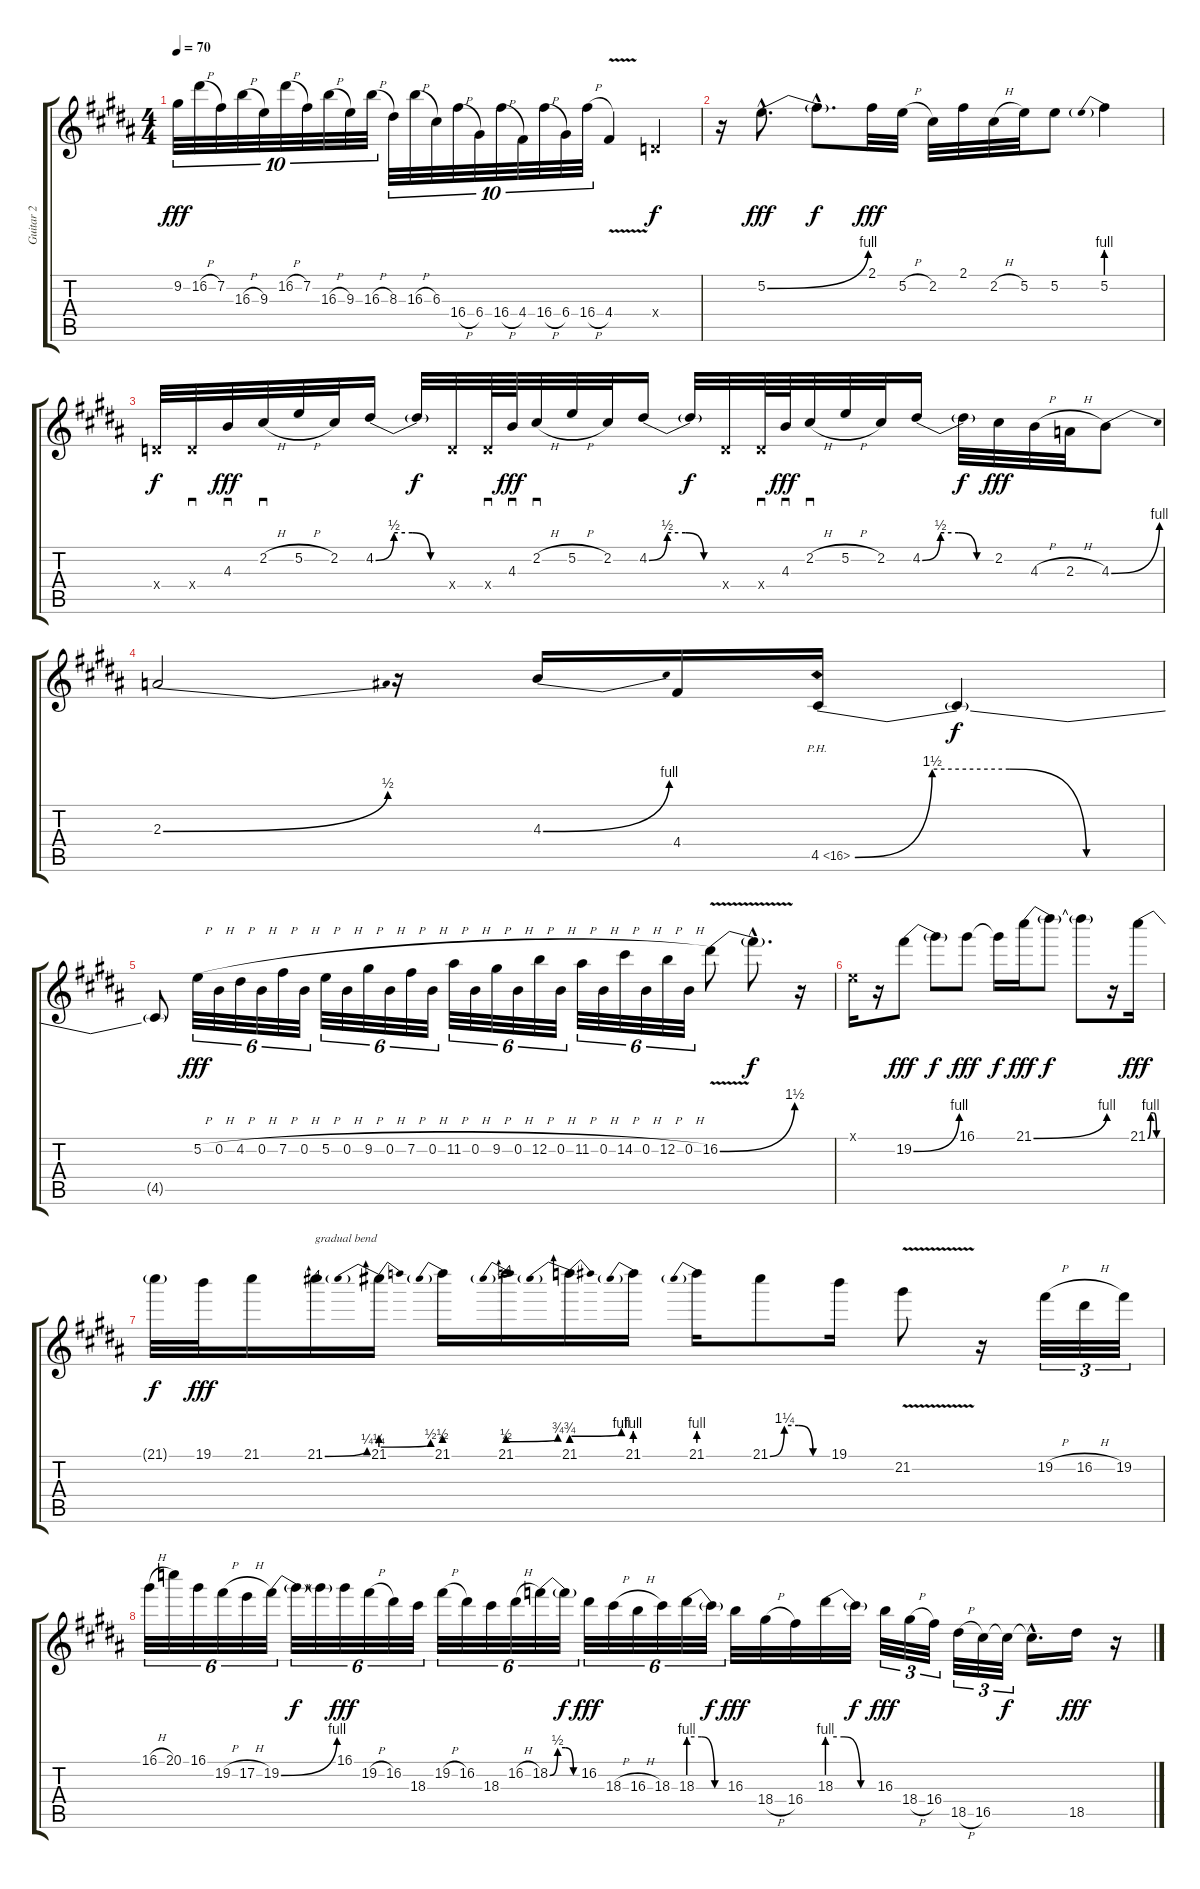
\track ("Guitar 2" "Guitar 2") {instrument distortionguitar}
\staff {score tabs}
\tuning (E4 B3 G3 D3 A2 E2) {hide}
\ts (4 4)
\tempo 70
\clef g2
\ks b
9.2.32{tu (10 8) dy fff} 16.2{h}.32{tu (10 8)} 7.2.32{tu (10 8)} 16.3{h}.32{tu (10 8)} 9.3.32{tu (10 8)} 16.2{h}.32{tu (10 8)} 7.2.32{tu (10 8)} 16.3{h}.32{tu (10 8)} 9.3.32{tu (10 8)} 16.3{h}.32{tu (10 8)} 8.3.32{tu (10 8)} 16.3{h}.32{tu (10 8)} 6.3.32{tu (10 8)} 16.4{h}.32{tu (10 8)} 6.4.32{tu (10 8)} 16.4{h}.32{tu (10 8)} 4.4.32{tu (10 8)} 16.4{h}.32{tu (10 8)} 6.4.32{tu (10 8)} 16.4{h}.32{tu (10 8)} 4.4{v}.4 0.4{x}.4{dy f} |
r.16 5.2{be (bend 0 0 60 4) hac}.8{d dy fff} 5.2{hac t}.8{d dy f} 2.1.32{dy fff} 5.2{h}.32 2.2.32 2.1.32 2.2{h}.32 5.2.32 5.2.8 5.2{be (prebend 0 4 60 4)}.4 |
0.4{x}.32{dy f} 0.4{x}.32{sd} 4.3.32{sd dy fff} 2.2{h}.32{sd} 5.2{h}.32 2.2.32 4.2{be (custom 0 0 15 2 30 2 45 0 60 0)}.16 4.2{t}.32{dy f} 0.4{x}.32 0.4{x}.64{sd} 4.3.64{sd dy fff} 2.2{h}.32{sd} 5.2{h}.32 2.2.32 4.2{be (custom 0 0 15 2 30 2 45 0 60 0)}.16 4.2{t}.32{dy f} 0.4{x}.32 0.4{x}.64{sd} 4.3.64{sd dy fff} 2.2{h}.32{sd} 5.2{h}.32 2.2.32 4.2{be (custom 0 0 15 2 30 2 45 0 60 0)}.16 4.2{t}.32{dy f} 2.2.32{dy fff} 4.3{h}.32 2.3{h}.32 4.3{be (bend 0 0 60 4)}.8 |
2.3{be (bend 0 0 60 2)}.2 r.16 4.3{be (bend 0 0 60 4)}.16 4.4.16 4.5{be (custom 0 0 15 6 30 6 45 0 60 0) ph 12}.16 4.5{t}.4{dy f} |
4.5{t}.8 5.2{h}.32{tu (6 4) dy fff} 0.2{h}.32{tu (6 4)} 4.2{h}.32{tu (6 4)} 0.2{h}.32{tu (6 4)} 7.2{h}.32{tu (6 4)} 0.2{h}.32{tu (6 4)} 5.2{h}.32{tu (6 4)} 0.2{h}.32{tu (6 4)} 9.2{h}.32{tu (6 4)} 0.2{h}.32{tu (6 4)} 7.2{h}.32{tu (6 4)} 0.2{h}.32{tu (6 4)} 11.2{h}.32{tu (6 4)} 0.2{h}.32{tu (6 4)} 9.2{h}.32{tu (6 4)} 0.2{h}.32{tu (6 4)} 12.2{h}.32{tu (6 4)} 0.2{h}.32{tu (6 4)} 11.2{h}.32{tu (6 4)} 0.2{h}.32{tu (6 4)} 14.2{h}.32{tu (6 4)} 0.2{h}.32{tu (6 4)} 12.2{h}.32{tu (6 4)} 0.2{h}.32{tu (6 4)} 16.2{be (bend 0 0 60 6) v}.8 16.2{hac t}.8{d dy f} r.16 |
0.1{x}.16 r.16 19.2{be (bend 0 0 60 4)}.8{dy fff} 19.2{t}.8{dy f} 16.1.8{dy fff} 16.1{t}.16{dy f} 21.1{be (bend 0 0 60 4)}.16{dy fff} 21.1{t}.8{dy f} 21.1{t}.8 r.16 21.1{be (custom 0 0 15 4 30 4 45 0 60 0)}.16{dy fff} |
21.1{t}.32{dy f} 19.1.32{dy fff} 21.1.16 21.1{be (bend 0 0 60 1)}.16{txt "gradual bend"} 21.1{be (prebendbend 0 1 60 2)}.16 21.1{be (prebend 0 2 60 2)}.16 21.1{be (prebendbend 0 2 60 3)}.16 21.1{be (prebendbend 0 3 60 4)}.16 21.1{be (prebend 0 4 60 4)}.16 21.1{be (prebend 0 4 60 4)}.16 21.1{be (custom 0 0 15 5 30 5 45 0 60 0)}.8 19.1.16 21.2{v}.8 r.16 19.2{h}.32{tu (3 2)} 16.2{h}.32{tu (3 2)} 19.2.32{tu (3 2)} |
16.1{h}.32{tu (6 4)} 20.1.32{tu (6 4)} 16.1.32{tu (6 4)} 19.2{h}.32{tu (6 4)} 17.2{h}.32{tu (6 4)} 19.2{be (bend 0 0 60 4)}.32{tu (6 4)} 19.2{t}.32{tu (6 4) dy f} 19.2{t}.32{tu (6 4)} 16.1.32{tu (6 4) dy fff} 19.2{h}.32{tu (6 4)} 16.2.32{tu (6 4)} 18.3.32{tu (6 4)} 19.2{h}.32{tu (6 4)} 16.2.32{tu (6 4)} 18.3.32{tu (6 4)} 16.2{h}.32{tu (6 4)} 18.2{be (custom 0 0 15 2 30 2 45 0 60 0)}.32{tu (6 4)} 18.2{t}.32{tu (6 4) dy f} 16.2.32{tu (6 4) dy fff} 18.3{h}.32{tu (6 4)} 16.3{h}.32{tu (6 4)} 18.3.32{tu (6 4)} 18.3{be (custom 0 4 20 4 40 0 60 0)}.32{tu (6 4)} 18.3{t}.32{tu (6 4) dy f} 16.3.32{dy fff} 18.4{h}.32 16.4.32 18.3{be (custom 0 4 20 4 40 0 60 0)}.32 18.3{t}.32{dy f} 16.3.32{tu (3 2) dy fff} 18.4{h}.32{tu (3 2)} 16.4.32{tu (3 2)} 18.5{h}.32{tu (3 2)} 16.5.32{tu (3 2)} 16.5{t}.32{tu (3 2) dy f} 16.5{hac t}.16{d} 18.5.16{dy fff} r.16
